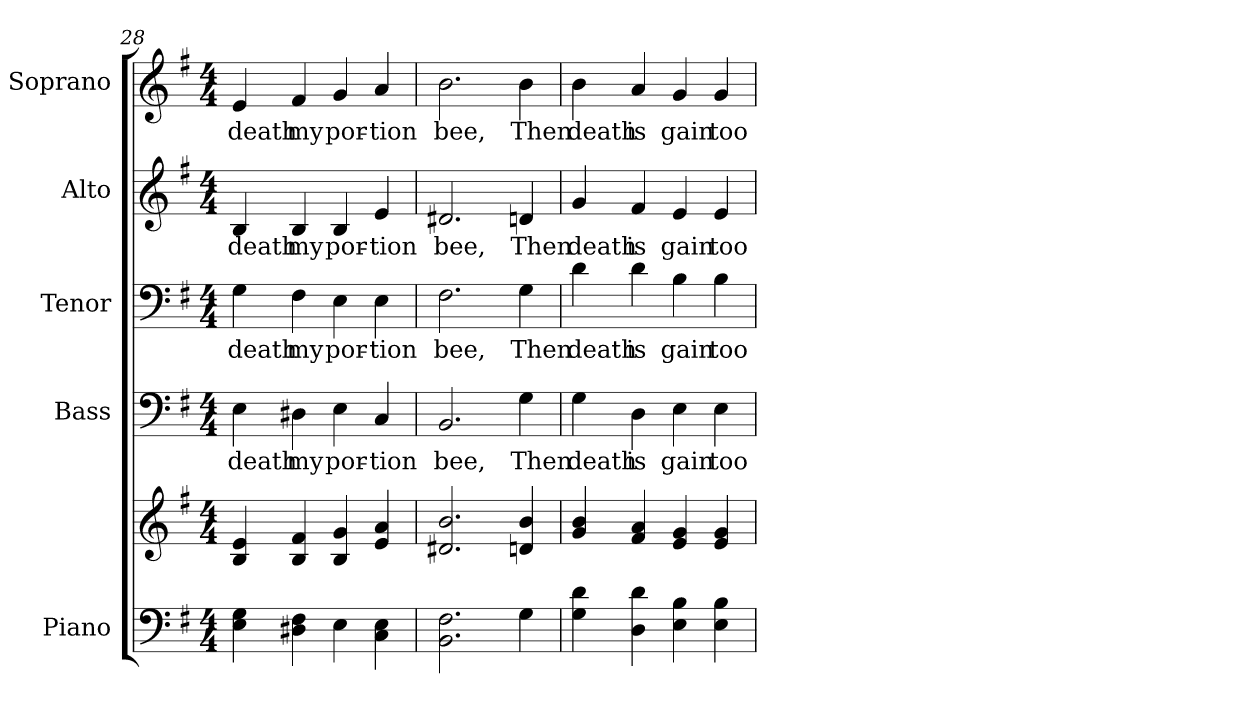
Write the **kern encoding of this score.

**kern	**kern	**kern	**text	**kern	**text	**kern	**text	**kern	**text
*part5	*part5	*part4	*part4	*part3	*part3	*part2	*part2	*part1	*part1
*staff6	*staff5	*staff4	*staff4	*staff3	*staff3	*staff2	*staff2	*staff1	*staff1
*I"Piano	*	*I"Bass	*	*I"Tenor	*	*I"Alto	*	*I"Soprano	*
*I'Pno.	*	*I'B.	*	*I'T.	*	*I'A.	*	*I'S.	*
*clefF4	*clefG2	*clefF4	*	*clefF4	*	*clefG2	*	*clefG2	*
*k[f#]	*k[f#]	*k[f#]	*	*k[f#]	*	*k[f#]	*	*k[f#]	*
*G:	*G:	*G:	*	*G:	*	*G:	*	*G:	*
*M4/4	*M4/4	*M4/4	*	*M4/4	*	*M4/4	*	*M4/4	*
=28	=28	=28	=28	=28	=28	=28	=28	=28	=28
!	!	!	!LO:LY:b:color=#000000	!	!	!	!	!	!
!	!	!	!	!	!LO:LY:b:color=#000000	!	!	!	!
!	!	!	!	!	!	!	!LO:LY:b:color=#000000	!	!
!	!	!	!	!	!	!	!	!	!LO:LY:b:color=#000000
4Ei\ 4Gi	4Bi/ 4ei	4Ei\	death	4Gi\	death	4Bi/	death	4ei/	death
!	!	!	!LO:LY:b:color=#000000	!	!	!	!	!	!
!	!	!	!	!	!LO:LY:b:color=#000000	!	!	!	!
!	!	!	!	!	!	!	!LO:LY:b:color=#000000	!	!
!	!	!	!	!	!	!	!	!	!LO:LY:b:color=#000000
4D#Xi\ 4F#i	4Bi/ 4f#i	4D#Xi\	my	4F#i\	my	4Bi/	my	4f#i/	my
!	!	!	!LO:LY:b:color=#000000	!	!	!	!	!	!
!	!	!	!	!	!LO:LY:b:color=#000000	!	!	!	!
!	!	!	!	!	!	!	!LO:LY:b:color=#000000	!	!
!	!	!	!	!	!	!	!	!	!LO:LY:b:color=#000000
4Ei\	4Bi/ 4gi	4Ei\	por-	4Ei\	por-	4Bi/	por-	4gi/	por-
!	!	!	!LO:LY:b:color=#000000	!	!	!	!	!	!
!	!	!	!	!	!LO:LY:b:color=#000000	!	!	!	!
!	!	!	!	!	!	!	!LO:LY:b:color=#000000	!	!
!	!	!	!	!	!	!	!	!	!LO:LY:b:color=#000000
4Ci\ 4Ei	4ei/ 4ai	4Ci/	-tion	4Ei\	-tion	4ei/	-tion	4ai/	-tion
!!LO:PB:g=z
=29	=29	=29	=29	=29	=29	=29	=29	=29	=29
!	!	!	!LO:LY:b:color=#000000	!	!	!	!	!	!
!	!	!	!	!	!LO:LY:b:color=#000000	!	!	!	!
!	!	!	!	!	!	!	!LO:LY:b:color=#000000	!	!
!	!	!	!	!	!	!	!	!	!LO:LY:b:color=#000000
2.BBi\ 2.F#i	2.d#Xi/ 2.bi	2.BBi/	bee,	2.F#i\	bee,	2.d#Xi/	bee,	2.bi\	bee,
!	!	!	!LO:LY:b:color=#000000	!	!	!	!	!	!
!	!	!	!	!	!LO:LY:b:color=#000000	!	!	!	!
!	!	!	!	!	!	!	!LO:LY:b:color=#000000	!	!
!	!	!	!	!	!	!	!	!	!LO:LY:b:color=#000000
4Gi\	4dni/ 4bi	4Gi\	Then	4Gi\	Then	4dni/	Then	4bi\	Then
=30	=30	=30	=30	=30	=30	=30	=30	=30	=30
!	!	!	!LO:LY:b:color=#000000	!	!	!	!	!	!
!	!	!	!	!	!LO:LY:b:color=#000000	!	!	!	!
!	!	!	!	!	!	!	!LO:LY:b:color=#000000	!	!
!	!	!	!	!	!	!	!	!	!LO:LY:b:color=#000000
4Gi\ 4di	4gi/ 4bi	4Gi\	death	4di\	death	4gi/	death	4bi\	death
!	!	!	!LO:LY:b:color=#000000	!	!	!	!	!	!
!	!	!	!	!	!LO:LY:b:color=#000000	!	!	!	!
!	!	!	!	!	!	!	!LO:LY:b:color=#000000	!	!
!	!	!	!	!	!	!	!	!	!LO:LY:b:color=#000000
4Di\ 4di	4f#i/ 4ai	4Di\	is	4di\	is	4f#i/	is	4ai/	is
!	!	!	!LO:LY:b:color=#000000	!	!	!	!	!	!
!	!	!	!	!	!LO:LY:b:color=#000000	!	!	!	!
!	!	!	!	!	!	!	!LO:LY:b:color=#000000	!	!
!	!	!	!	!	!	!	!	!	!LO:LY:b:color=#000000
4Ei\ 4Bi	4ei/ 4gi	4Ei\	gain	4Bi\	gain	4ei/	gain	4gi/	gain
!	!	!	!LO:LY:b:color=#000000	!	!	!	!	!	!
!	!	!	!	!	!LO:LY:b:color=#000000	!	!	!	!
!	!	!	!	!	!	!	!LO:LY:b:color=#000000	!	!
!	!	!	!	!	!	!	!	!	!LO:LY:b:color=#000000
4Ei\ 4Bi	4ei/ 4gi	4Ei\	too	4Bi\	too	4ei/	too	4gi/	too
=	=	=	=	=	=	=	=	=	=
*-	*-	*-	*-	*-	*-	*-	*-	*-	*-
